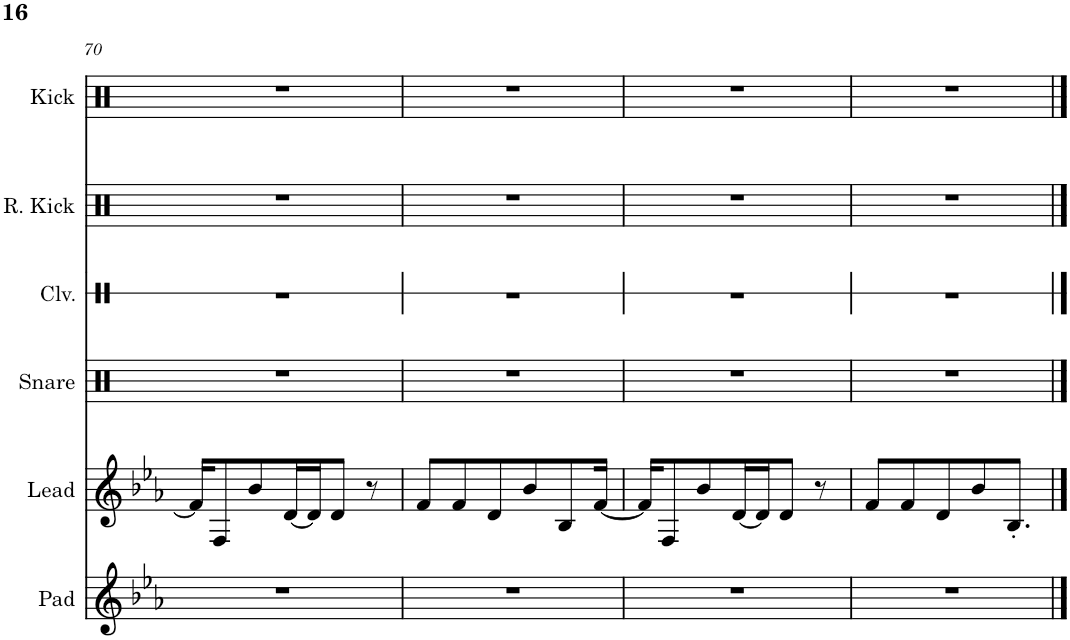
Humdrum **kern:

**kern	**kern	**kern	**kern	**kern	**kern
*part6	*part5	*part4	*part3	*part2	*part1
*staff6	*staff5	*staff4	*staff3	*staff2	*staff1
*I"Pad	*I"Lead	*I"Snare	*I"Claves	*I"Reverb Kick	*I"Kick
*I'Pad	*I'Lead	*I'Snare	*I'Clv.	*I'R. Kick	*I'Kick
!!LO:PB:g=z
*clefG2	*clefG2	*clefX	*clefX	*clefX	*clefX
*k[b-e-a-]	*k[b-e-a-]	*k[b-e-a-]	*k[b-e-a-]	*k[b-e-a-]	*k[b-e-a-]
*M11/16	*M11/16	*M11/16	*M11/16	*M11/16	*M11/16
=70	=70	=70	=70	=70	=70
16%11r	16f/KL]	16%11r	16%11r	16%11r	16%11r
.	8F/	.	.	.	.
.	8b-/	.	.	.	.
.	[16d/L	.	.	.	.
.	16d/J]	.	.	.	.
.	8d/J	.	.	.	.
.	8r	.	.	.	.
=71	=71	=71	=71	=71	=71
16%11r	8f/L	16%11r	16%11r	16%11r	16%11r
.	8f/	.	.	.	.
.	8d/	.	.	.	.
.	8b-/	.	.	.	.
.	8B-/	.	.	.	.
.	[16f/Jk	.	.	.	.
=72	=72	=72	=72	=72	=72
16%11r	16f/KL]	16%11r	16%11r	16%11r	16%11r
.	8F/	.	.	.	.
.	8b-/	.	.	.	.
.	[16d/L	.	.	.	.
.	16d/J]	.	.	.	.
.	8d/J	.	.	.	.
.	8r	.	.	.	.
=73	=73	=73	=73	=73	=73
16%11r	8f/L	16%11r	16%11r	16%11r	16%11r
.	8f/	.	.	.	.
.	8d/	.	.	.	.
.	8b-/	.	.	.	.
.	8.B-'/J	.	.	.	.
==	==	==	==	==	==
*-	*-	*-	*-	*-	*-
